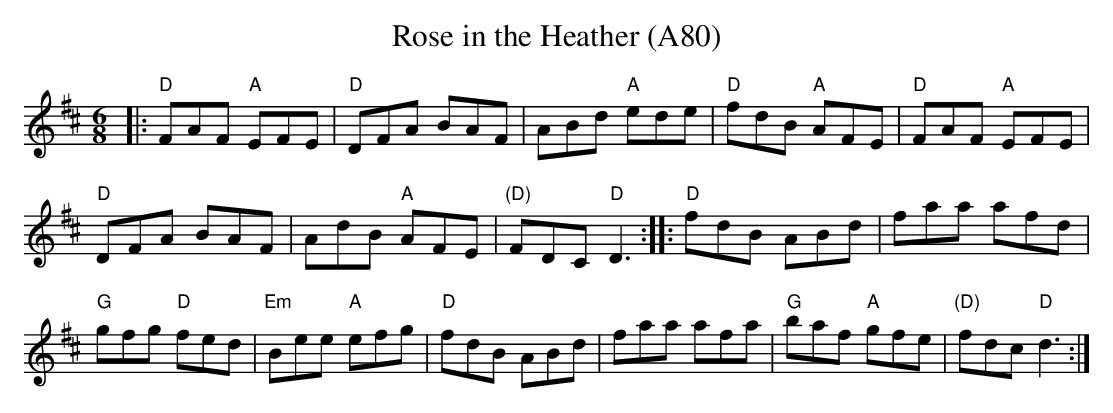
X:1
T: Rose in the Heather (A80)
M: 6/8
K: D
|: "D"FAF "A"EFE | "D"DFA BAF | ABd "A"ede |\
 "D"fdB "A"AFE | "D"FAF "A"EFE |
 "D"DFA BAF |AdB "A"AFE |\
 "(D)"FDC "D"D3 :: "D"fdB ABd |faa afd |
 "G"gfg "D"fed | "Em"Bee "A"efg |  "D"fdB ABd |\
 faa afa | "G"baf "A"gfe | "(D)"fdc "D"d3 :|
